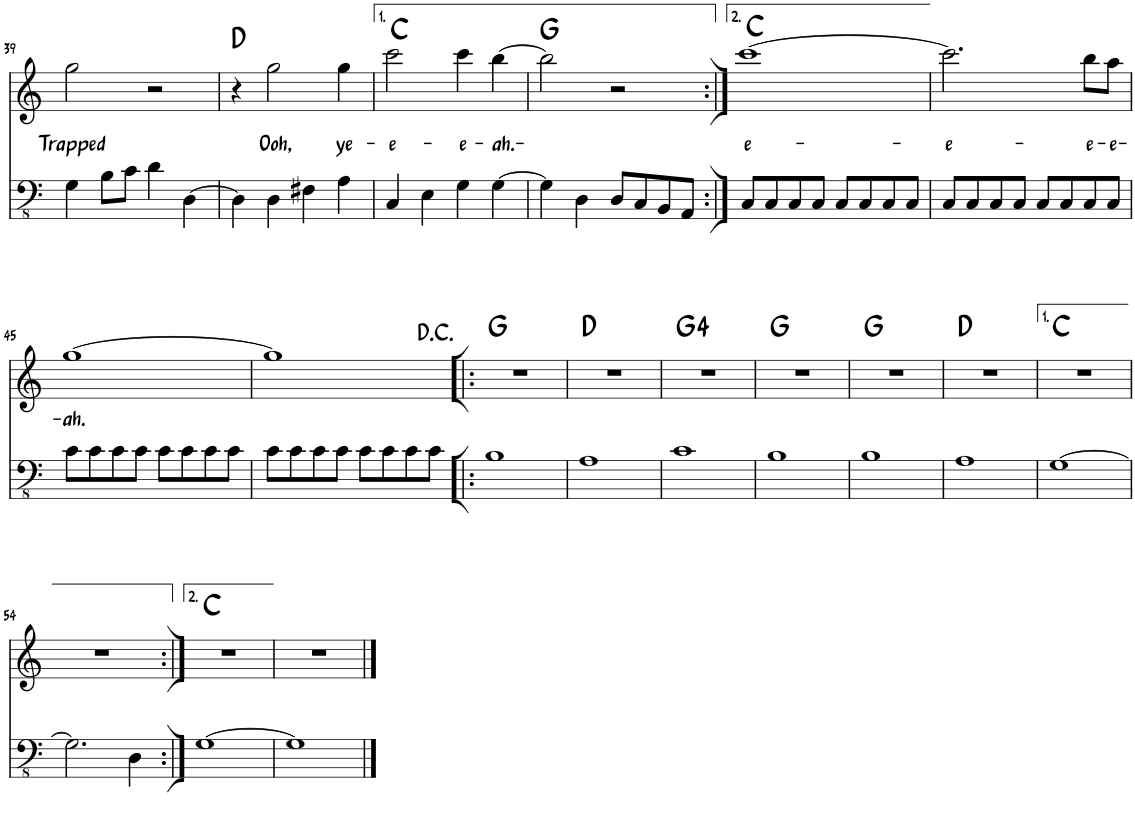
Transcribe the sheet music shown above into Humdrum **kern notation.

**kern	**kern	**text	**harte
*part2	*part1	*part1	*part1
*staff2	*staff1	*staff1	*
*I"Acoustic Bass	*I"Piano	*	*
*I'Ac b	*I'Pno	*	*
!!LO:PB:g=z
*clefFv4	*clefG2	*	*
*k[]	*k[]	*	*
*M4/4	*M4/4	*	*
=39	=39	=39	=39
!	!	!LO:LY:b	!
4GG\	2gg\	Trapped	.
8BB\L	.	.	.
8C\J	.	.	.
4D\	2r	.	.
[4DD\	.	.	.
=40	=40	=40	=40
4DD\]	4r	.	D:maj
!	!	!LO:LY:b	!
4DD\	2gg\	Ooh,	.
4FF#X\	.	.	.
!	!	!LO:LY:b	!
4AA\	4gg\	ye-	.
=41	=41	=41	=41
!	!	!LO:LY:b	!
4CC/	2ccc\	-e-	C:maj
4EE\	.	.	.
!	!	!LO:LY:b	!
4GG\	4ccc\	-e-	.
!	!	!LO:LY:b	!
[4GG\	[4bb\	-ah.-	.
=42	=42	=42	=42
4GG\]	2bb\]	.	G:maj
4DD\	.	.	.
8DD/L	2r	.	.
8CC/	.	.	.
8BBB/	.	.	.
8AAA/J	.	.	.
=43:|!	=43:|!	=43:|!	=43:|!
!	!	!LO:LY:b	!
8CC/L	[1ccc	e-	C:maj
8CC/	.	.	.
8CC/	.	.	.
8CC/J	.	.	.
8CC/L	.	.	.
8CC/	.	.	.
8CC/	.	.	.
8CC/J	.	.	.
=44	=44	=44	=44
!	!	!LO:LY:b	!
8CC/L	2.ccc\]	-e-	.
8CC/	.	.	.
8CC/	.	.	.
8CC/J	.	.	.
8CC/L	.	.	.
8CC/	.	.	.
!	!	!LO:LY:b	!
8CC/	8bb\L	-e-	.
!	!	!LO:LY:b	!
8CC/J	8aa\J	-e-	.
!!LO:LB:g=z
=45	=45	=45	=45
!	!	!LO:LY:b	!
8C\L	[1gg	-ah.	.
8C\	.	.	.
8C\	.	.	.
8C\J	.	.	.
8C\L	.	.	.
8C\	.	.	.
8C\	.	.	.
8C\J	.	.	.
=46	=46	=46	=46
8C\L	1gg]	.	.
8C\	.	.	.
8C\	.	.	.
8C\J	.	.	.
8C\L	.	.	.
8C\	.	.	.
8C\	.	.	.
8C\J	.	.	.
=47!|:	=47!|:	=47!|:	=47!|:
1BB	1r	.	G:maj
=48	=48	=48	=48
1AA	1r	.	D:maj
=49	=49	=49	=49
1C	1r	.	G:maj(4)
=50	=50	=50	=50
1BB	1r	.	G:maj
=51	=51	=51	=51
1BB	1r	.	G:maj
=52	=52	=52	=52
1AA	1r	.	D:maj
=53	=53	=53	=53
[1GG	1r	.	C:maj
!!LO:LB:g=z
=54	=54	=54	=54
2.GG\]	1r	.	.
4DD\	.	.	.
=55:|!	=55:|!	=55:|!	=55:|!
[1GG	1r	.	C:maj
=56	=56	=56	=56
1GG]	1r	.	.
==	==	==	==
*-	*-	*-	*-
